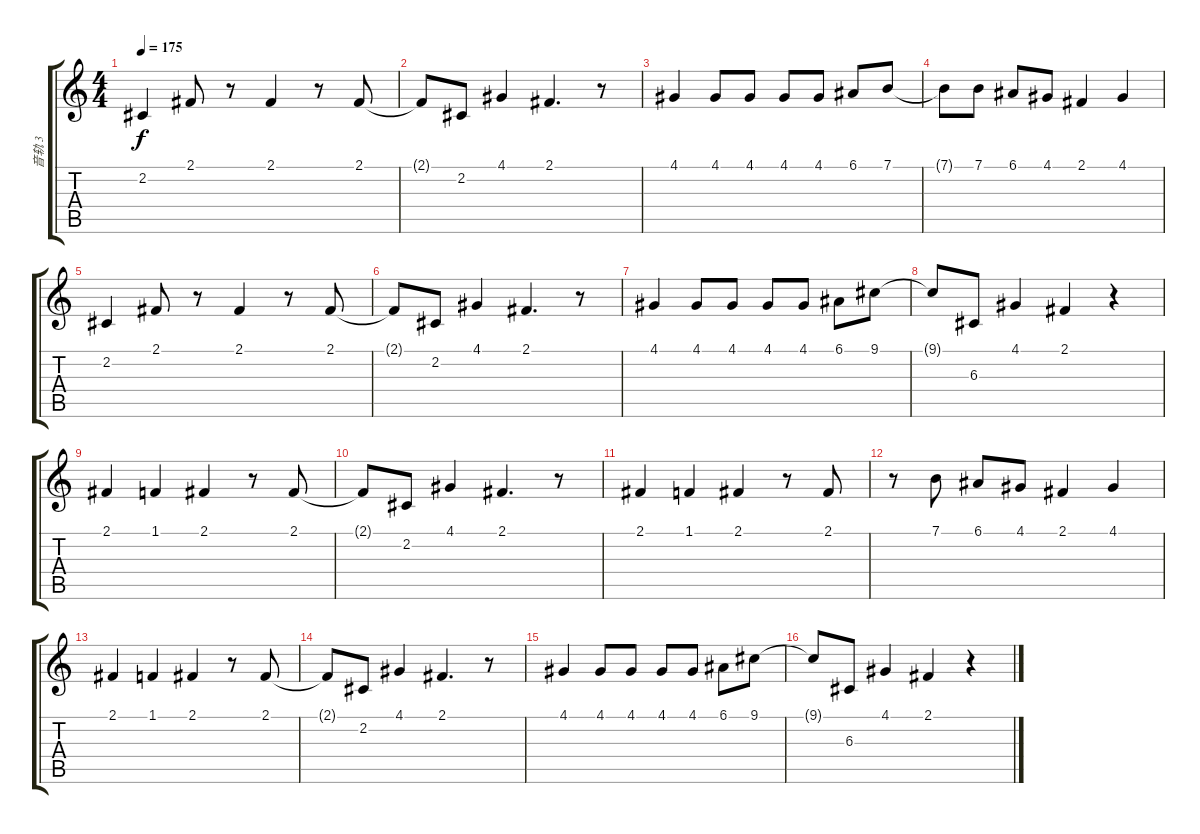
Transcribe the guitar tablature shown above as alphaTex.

\track ("音轨 3" "音轨 3") {instrument voiceoohs}
\staff {score tabs}
\tuning (E4 B3 G3 D3 A2 E2) {hide}
\ts (4 4)
\tempo 175
\clef g2
\ks c
2.2.4{dy f} 2.1.8 r.8 2.1.4 r.8 2.1.8 |
2.1{t}.8 2.2.8 4.1.4 2.1.4{d} r.8 |
4.1.4 4.1.8 4.1.8 4.1.8 4.1.8 6.1.8 7.1.8 |
7.1{t}.8 7.1.8 6.1.8 4.1.8 2.1.4 4.1.4 |
2.2.4 2.1.8 r.8 2.1.4 r.8 2.1.8 |
2.1{t}.8 2.2.8 4.1.4 2.1.4{d} r.8 |
4.1.4 4.1.8 4.1.8 4.1.8 4.1.8 6.1.8 9.1.8 |
9.1{t}.8 6.3.8 4.1.4 2.1.4 r.4 |
2.1.4 1.1.4 2.1.4 r.8 2.1.8 |
2.1{t}.8 2.2.8 4.1.4 2.1.4{d} r.8 |
2.1.4 1.1.4 2.1.4 r.8 2.1.8 |
r.8 7.1.8 6.1.8 4.1.8 2.1.4 4.1.4 |
2.1.4 1.1.4 2.1.4 r.8 2.1.8 |
2.1{t}.8 2.2.8 4.1.4 2.1.4{d} r.8 |
4.1.4 4.1.8 4.1.8 4.1.8 4.1.8 6.1.8 9.1.8 |
9.1{t}.8 6.3.8 4.1.4 2.1.4 r.4
